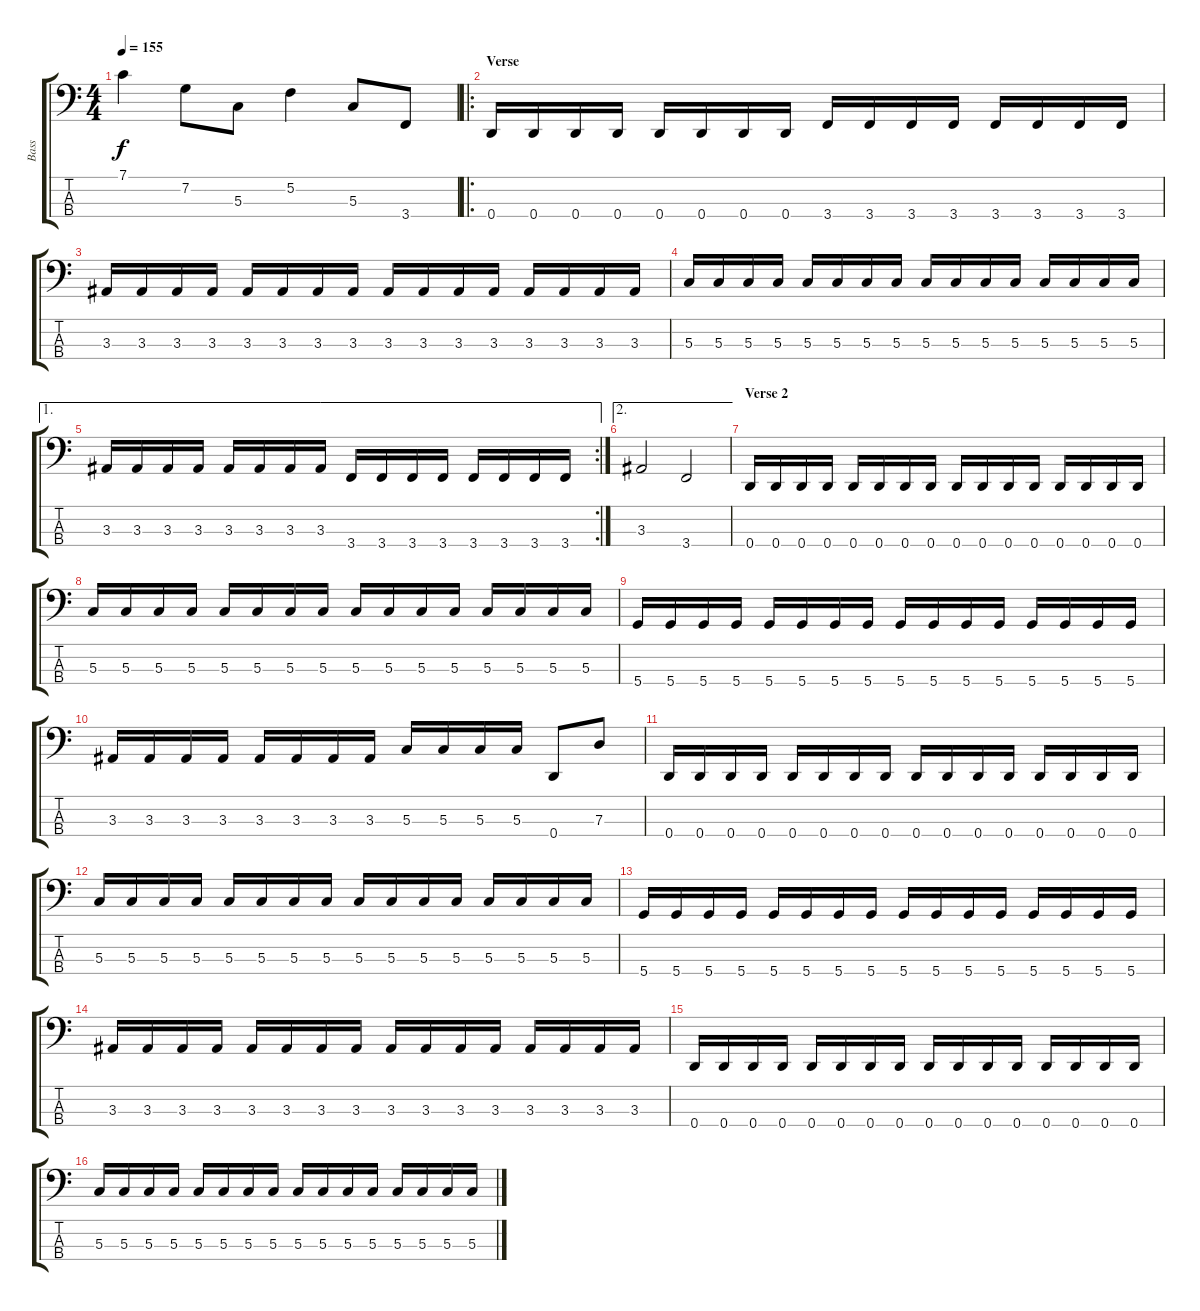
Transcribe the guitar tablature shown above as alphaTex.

\track ("Bass" "Bass") {instrument electricbasspick}
\staff {score tabs}
\tuning (F2 C2 G1 D1) {hide}
\ts (4 4)
\tempo 155
\clef f4
\ks c
7.1.4{dy f} 7.2.8 5.3.8 5.2.4 5.3.8 3.4.8 |
\ro
\section ("" "Verse")
0.4.16 0.4.16 0.4.16 0.4.16 0.4.16 0.4.16 0.4.16 0.4.16 3.4.16 3.4.16 3.4.16 3.4.16 3.4.16 3.4.16 3.4.16 3.4.16 |
3.3.16 3.3.16 3.3.16 3.3.16 3.3.16 3.3.16 3.3.16 3.3.16 3.3.16 3.3.16 3.3.16 3.3.16 3.3.16 3.3.16 3.3.16 3.3.16 |
5.3.16 5.3.16 5.3.16 5.3.16 5.3.16 5.3.16 5.3.16 5.3.16 5.3.16 5.3.16 5.3.16 5.3.16 5.3.16 5.3.16 5.3.16 5.3.16 |
\ae 1
\rc 2
3.3.16 3.3.16 3.3.16 3.3.16 3.3.16 3.3.16 3.3.16 3.3.16 3.4.16 3.4.16 3.4.16 3.4.16 3.4.16 3.4.16 3.4.16 3.4.16 |
\ae 2
3.3.2 3.4.2 |
\section ("" "Verse 2")
0.4.16 0.4.16 0.4.16 0.4.16 0.4.16 0.4.16 0.4.16 0.4.16 0.4.16 0.4.16 0.4.16 0.4.16 0.4.16 0.4.16 0.4.16 0.4.16 |
5.3.16 5.3.16 5.3.16 5.3.16 5.3.16 5.3.16 5.3.16 5.3.16 5.3.16 5.3.16 5.3.16 5.3.16 5.3.16 5.3.16 5.3.16 5.3.16 |
5.4.16 5.4.16 5.4.16 5.4.16 5.4.16 5.4.16 5.4.16 5.4.16 5.4.16 5.4.16 5.4.16 5.4.16 5.4.16 5.4.16 5.4.16 5.4.16 |
3.3.16 3.3.16 3.3.16 3.3.16 3.3.16 3.3.16 3.3.16 3.3.16 5.3.16 5.3.16 5.3.16 5.3.16 0.4.8 7.3.8 |
0.4.16 0.4.16 0.4.16 0.4.16 0.4.16 0.4.16 0.4.16 0.4.16 0.4.16 0.4.16 0.4.16 0.4.16 0.4.16 0.4.16 0.4.16 0.4.16 |
5.3.16 5.3.16 5.3.16 5.3.16 5.3.16 5.3.16 5.3.16 5.3.16 5.3.16 5.3.16 5.3.16 5.3.16 5.3.16 5.3.16 5.3.16 5.3.16 |
5.4.16 5.4.16 5.4.16 5.4.16 5.4.16 5.4.16 5.4.16 5.4.16 5.4.16 5.4.16 5.4.16 5.4.16 5.4.16 5.4.16 5.4.16 5.4.16 |
3.3.16 3.3.16 3.3.16 3.3.16 3.3.16 3.3.16 3.3.16 3.3.16 3.3.16 3.3.16 3.3.16 3.3.16 3.3.16 3.3.16 3.3.16 3.3.16 |
0.4.16 0.4.16 0.4.16 0.4.16 0.4.16 0.4.16 0.4.16 0.4.16 0.4.16 0.4.16 0.4.16 0.4.16 0.4.16 0.4.16 0.4.16 0.4.16 |
5.3.16 5.3.16 5.3.16 5.3.16 5.3.16 5.3.16 5.3.16 5.3.16 5.3.16 5.3.16 5.3.16 5.3.16 5.3.16 5.3.16 5.3.16 5.3.16
